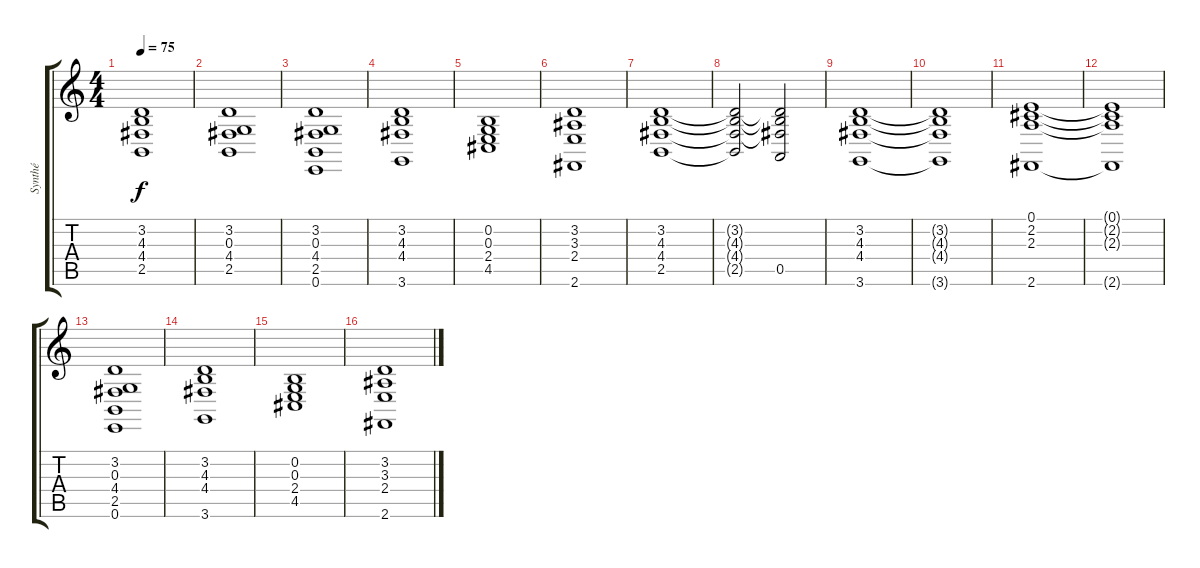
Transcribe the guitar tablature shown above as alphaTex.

\track ("Synthé" "Synthé") {instrument synthstrings1}
\staff {score tabs}
\tuning (E4 B3 G3 D3 A2 E2) {hide}
\ts (4 4)
\tempo 75
\clef g2
\ks c
(3.2 4.3 4.4 2.5).1{dy f} |
(3.2 0.3 4.4 2.5).1 |
(3.2 0.3 4.4 2.5 0.6).1 |
(3.2 4.3 4.4 3.6).1 |
(0.2 0.3 2.4 4.5).1 |
(3.2 3.3 2.4 2.6).1 |
(3.2 4.3 4.4 2.5).1 |
(3.2{t} 4.3{t} 4.4{t} 2.5{t}).2 (3.2{t} 4.3{t} 4.4{t} 0.5).2 |
(3.2 4.3 4.4 3.6).1 |
(3.2{t} 4.3{t} 4.4{t} 3.6{t}).1 |
(0.1 2.2 2.3 2.6).1 |
(0.1{t} 2.2{t} 2.3{t} 2.6{t}).1 |
(3.2 0.3 4.4 2.5 0.6).1 |
(3.2 4.3 4.4 3.6).1 |
(0.2 0.3 2.4 4.5).1 |
(3.2 3.3 2.4 2.6).1
